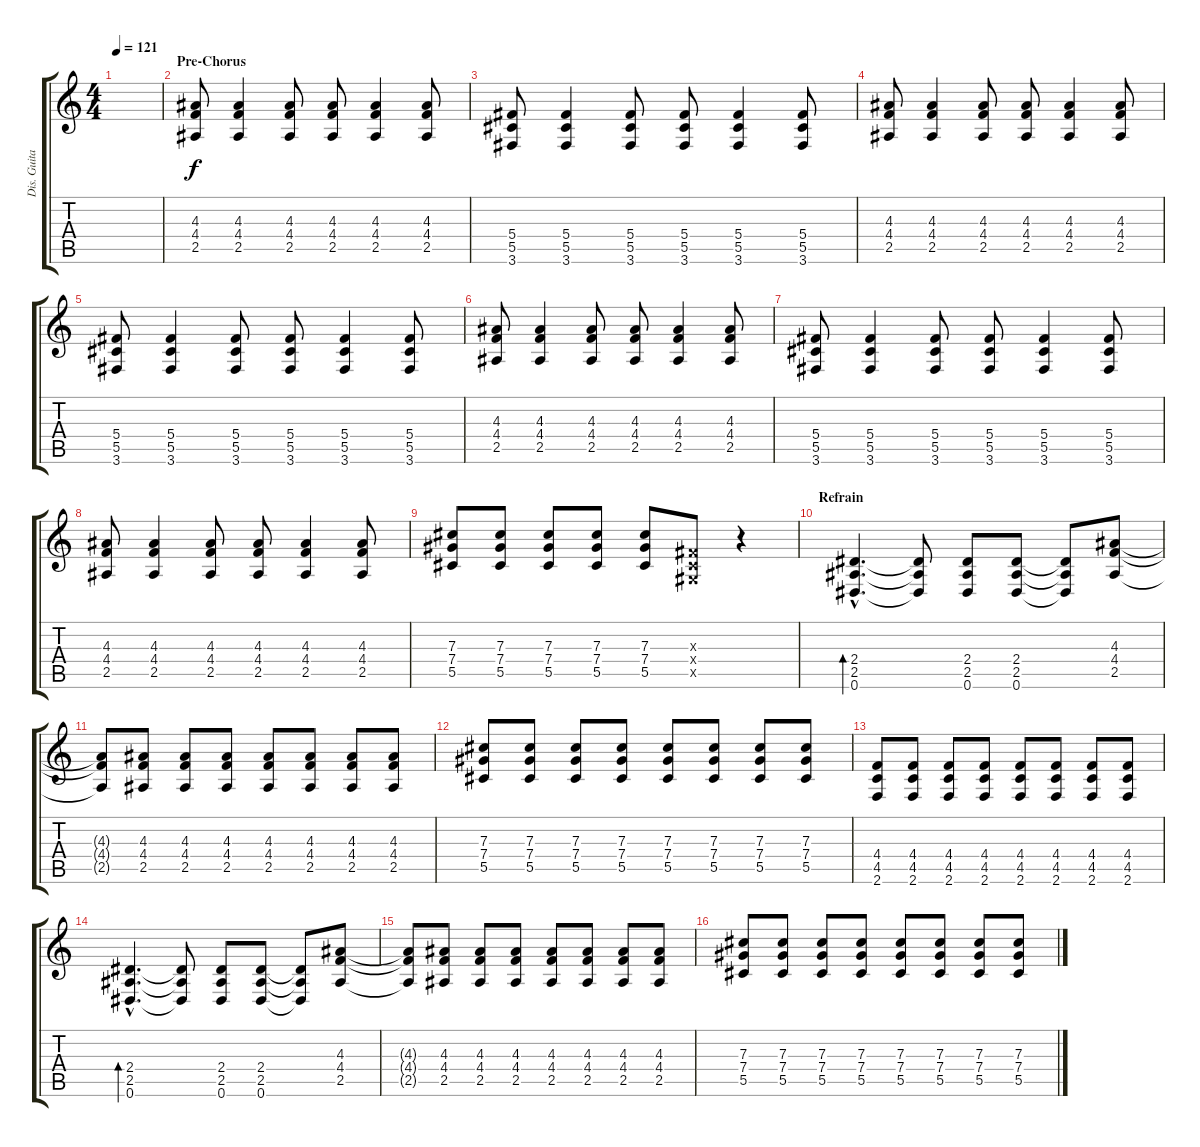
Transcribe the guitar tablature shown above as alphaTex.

\track ("Dis. Guitar 1" "Dis. Guita") {instrument distortionguitar}
\staff {score tabs}
\tuning (Eb4 Bb3 Gb3 Db3 Ab2 Eb2) {hide}
\ts (4 4)
\tempo 121
\clef g2
\ks c
|
\section ("" "Pre-Chorus")
(4.3 4.4 2.5).8{volume 5} (4.3 4.4 2.5).4 (4.3 4.4 2.5).8 (4.3 4.4 2.5).8 (4.3 4.4 2.5).4 (4.3 4.4 2.5).8 |
(5.4 5.5 3.6).8 (5.4 5.5 3.6).4 (5.4 5.5 3.6).8 (5.4 5.5 3.6).8 (5.4 5.5 3.6).4 (5.4 5.5 3.6).8 |
(4.3 4.4 2.5).8 (4.3 4.4 2.5).4 (4.3 4.4 2.5).8 (4.3 4.4 2.5).8 (4.3 4.4 2.5).4 (4.3 4.4 2.5).8 |
(5.4 5.5 3.6).8 (5.4 5.5 3.6).4 (5.4 5.5 3.6).8 (5.4 5.5 3.6).8 (5.4 5.5 3.6).4 (5.4 5.5 3.6).8 |
(4.3 4.4 2.5).8 (4.3 4.4 2.5).4 (4.3 4.4 2.5).8 (4.3 4.4 2.5).8 (4.3 4.4 2.5).4 (4.3 4.4 2.5).8 |
(5.4 5.5 3.6).8 (5.4 5.5 3.6).4 (5.4 5.5 3.6).8 (5.4 5.5 3.6).8 (5.4 5.5 3.6).4 (5.4 5.5 3.6).8 |
(4.3 4.4 2.5).8{volume 10} (4.3 4.4 2.5).4 (4.3 4.4 2.5).8 (4.3 4.4 2.5).8 (4.3 4.4 2.5).4 (4.3 4.4 2.5).8 |
(7.3 7.4 5.5).8 (7.3 7.4 5.5).8 (7.3 7.4 5.5).8 (7.3 7.4 5.5).8 (7.3 7.4 5.5).8 (0.3{x} 0.4{x} 0.5{x}).8 r.4 |
\section ("" "Refrain")
(2.4{hac} 2.5{hac} 0.6{hac}).4{d bd 60} (2.4{t} 2.5{t} 0.6{t}).8 (2.4 2.5 0.6).8 (2.4 2.5 0.6).8 (2.4{t} 2.5{t} 0.6{t}).8 (4.3 4.4 2.5).8 |
(4.3{t} 4.4{t} 2.5{t}).8 (4.3 4.4 2.5).8 (4.3 4.4 2.5).8 (4.3 4.4 2.5).8 (4.3 4.4 2.5).8 (4.3 4.4 2.5).8 (4.3 4.4 2.5).8 (4.3 4.4 2.5).8 |
(7.3 7.4 5.5).8 (7.3 7.4 5.5).8 (7.3 7.4 5.5).8 (7.3 7.4 5.5).8 (7.3 7.4 5.5).8 (7.3 7.4 5.5).8 (7.3 7.4 5.5).8 (7.3 7.4 5.5).8 |
(4.4 4.5 2.6).8 (4.4 4.5 2.6).8 (4.4 4.5 2.6).8 (4.4 4.5 2.6).8 (4.4 4.5 2.6).8 (4.4 4.5 2.6).8 (4.4 4.5 2.6).8 (4.4 4.5 2.6).8 |
(2.4{hac} 2.5{hac} 0.6{hac}).4{d bd 60} (2.4{t} 2.5{t} 0.6{t}).8 (2.4 2.5 0.6).8 (2.4 2.5 0.6).8 (2.4{t} 2.5{t} 0.6{t}).8 (4.3 4.4 2.5).8 |
(4.3{t} 4.4{t} 2.5{t}).8 (4.3 4.4 2.5).8 (4.3 4.4 2.5).8 (4.3 4.4 2.5).8 (4.3 4.4 2.5).8 (4.3 4.4 2.5).8 (4.3 4.4 2.5).8 (4.3 4.4 2.5).8 |
(7.3 7.4 5.5).8 (7.3 7.4 5.5).8 (7.3 7.4 5.5).8 (7.3 7.4 5.5).8 (7.3 7.4 5.5).8 (7.3 7.4 5.5).8 (7.3 7.4 5.5).8 (7.3 7.4 5.5).8
